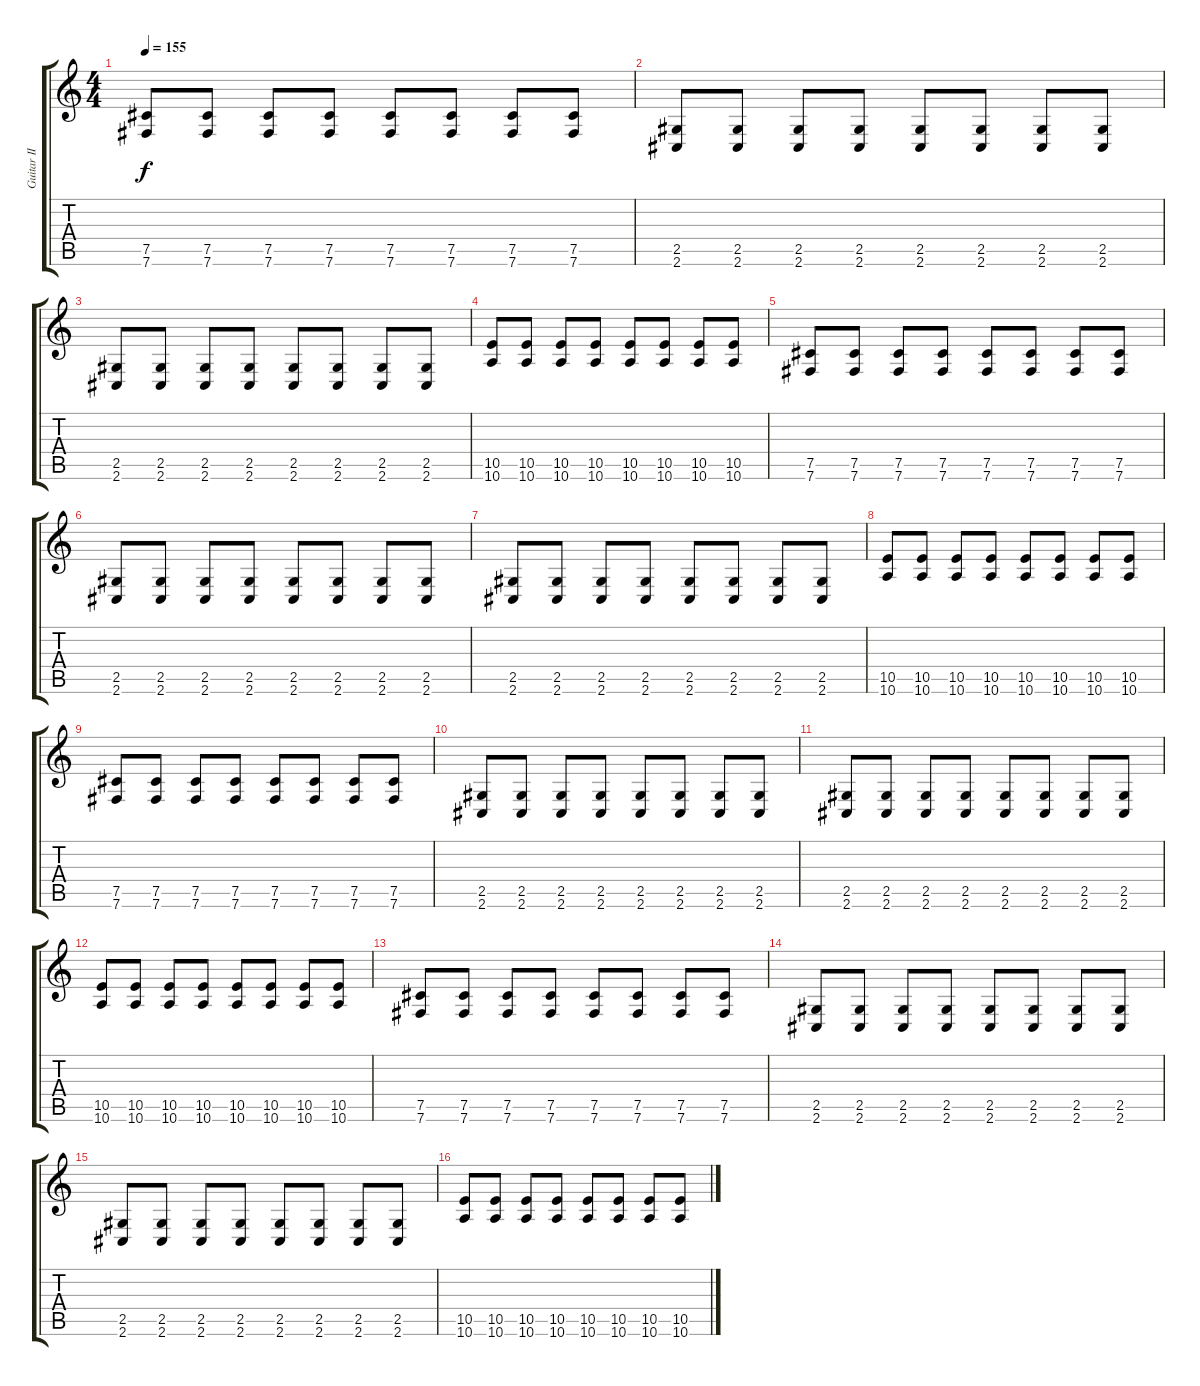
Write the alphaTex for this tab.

\track ("Guitar II" "Guitar II") {instrument distortionguitar}
\staff {score tabs}
\tuning (Db4 Ab3 E3 B2 Gb2 B1) {hide}
\ts (4 4)
\tempo 155
\clef g2
\ks c
(7.5 7.6).8{dy f} (7.5 7.6).8 (7.5 7.6).8 (7.5 7.6).8 (7.5 7.6).8 (7.5 7.6).8 (7.5 7.6).8 (7.5 7.6).8 |
(2.5 2.6).8 (2.5 2.6).8 (2.5 2.6).8 (2.5 2.6).8 (2.5 2.6).8 (2.5 2.6).8 (2.5 2.6).8 (2.5 2.6).8 |
(2.5 2.6).8 (2.5 2.6).8 (2.5 2.6).8 (2.5 2.6).8 (2.5 2.6).8 (2.5 2.6).8 (2.5 2.6).8 (2.5 2.6).8 |
(10.5 10.6).8 (10.5 10.6).8 (10.5 10.6).8 (10.5 10.6).8 (10.5 10.6).8 (10.5 10.6).8 (10.5 10.6).8 (10.5 10.6).8 |
(7.5 7.6).8 (7.5 7.6).8 (7.5 7.6).8 (7.5 7.6).8 (7.5 7.6).8 (7.5 7.6).8 (7.5 7.6).8 (7.5 7.6).8 |
(2.5 2.6).8 (2.5 2.6).8 (2.5 2.6).8 (2.5 2.6).8 (2.5 2.6).8 (2.5 2.6).8 (2.5 2.6).8 (2.5 2.6).8 |
(2.5 2.6).8 (2.5 2.6).8 (2.5 2.6).8 (2.5 2.6).8 (2.5 2.6).8 (2.5 2.6).8 (2.5 2.6).8 (2.5 2.6).8 |
(10.5 10.6).8 (10.5 10.6).8 (10.5 10.6).8 (10.5 10.6).8 (10.5 10.6).8 (10.5 10.6).8 (10.5 10.6).8 (10.5 10.6).8 |
(7.5 7.6).8 (7.5 7.6).8 (7.5 7.6).8 (7.5 7.6).8 (7.5 7.6).8 (7.5 7.6).8 (7.5 7.6).8 (7.5 7.6).8 |
(2.5 2.6).8 (2.5 2.6).8 (2.5 2.6).8 (2.5 2.6).8 (2.5 2.6).8 (2.5 2.6).8 (2.5 2.6).8 (2.5 2.6).8 |
(2.5 2.6).8 (2.5 2.6).8 (2.5 2.6).8 (2.5 2.6).8 (2.5 2.6).8 (2.5 2.6).8 (2.5 2.6).8 (2.5 2.6).8 |
(10.5 10.6).8 (10.5 10.6).8 (10.5 10.6).8 (10.5 10.6).8 (10.5 10.6).8 (10.5 10.6).8 (10.5 10.6).8 (10.5 10.6).8 |
(7.5 7.6).8 (7.5 7.6).8 (7.5 7.6).8 (7.5 7.6).8 (7.5 7.6).8 (7.5 7.6).8 (7.5 7.6).8 (7.5 7.6).8 |
(2.5 2.6).8 (2.5 2.6).8 (2.5 2.6).8 (2.5 2.6).8 (2.5 2.6).8 (2.5 2.6).8 (2.5 2.6).8 (2.5 2.6).8 |
(2.5 2.6).8 (2.5 2.6).8 (2.5 2.6).8 (2.5 2.6).8 (2.5 2.6).8 (2.5 2.6).8 (2.5 2.6).8 (2.5 2.6).8 |
(10.5 10.6).8 (10.5 10.6).8 (10.5 10.6).8 (10.5 10.6).8 (10.5 10.6).8 (10.5 10.6).8 (10.5 10.6).8 (10.5 10.6).8
